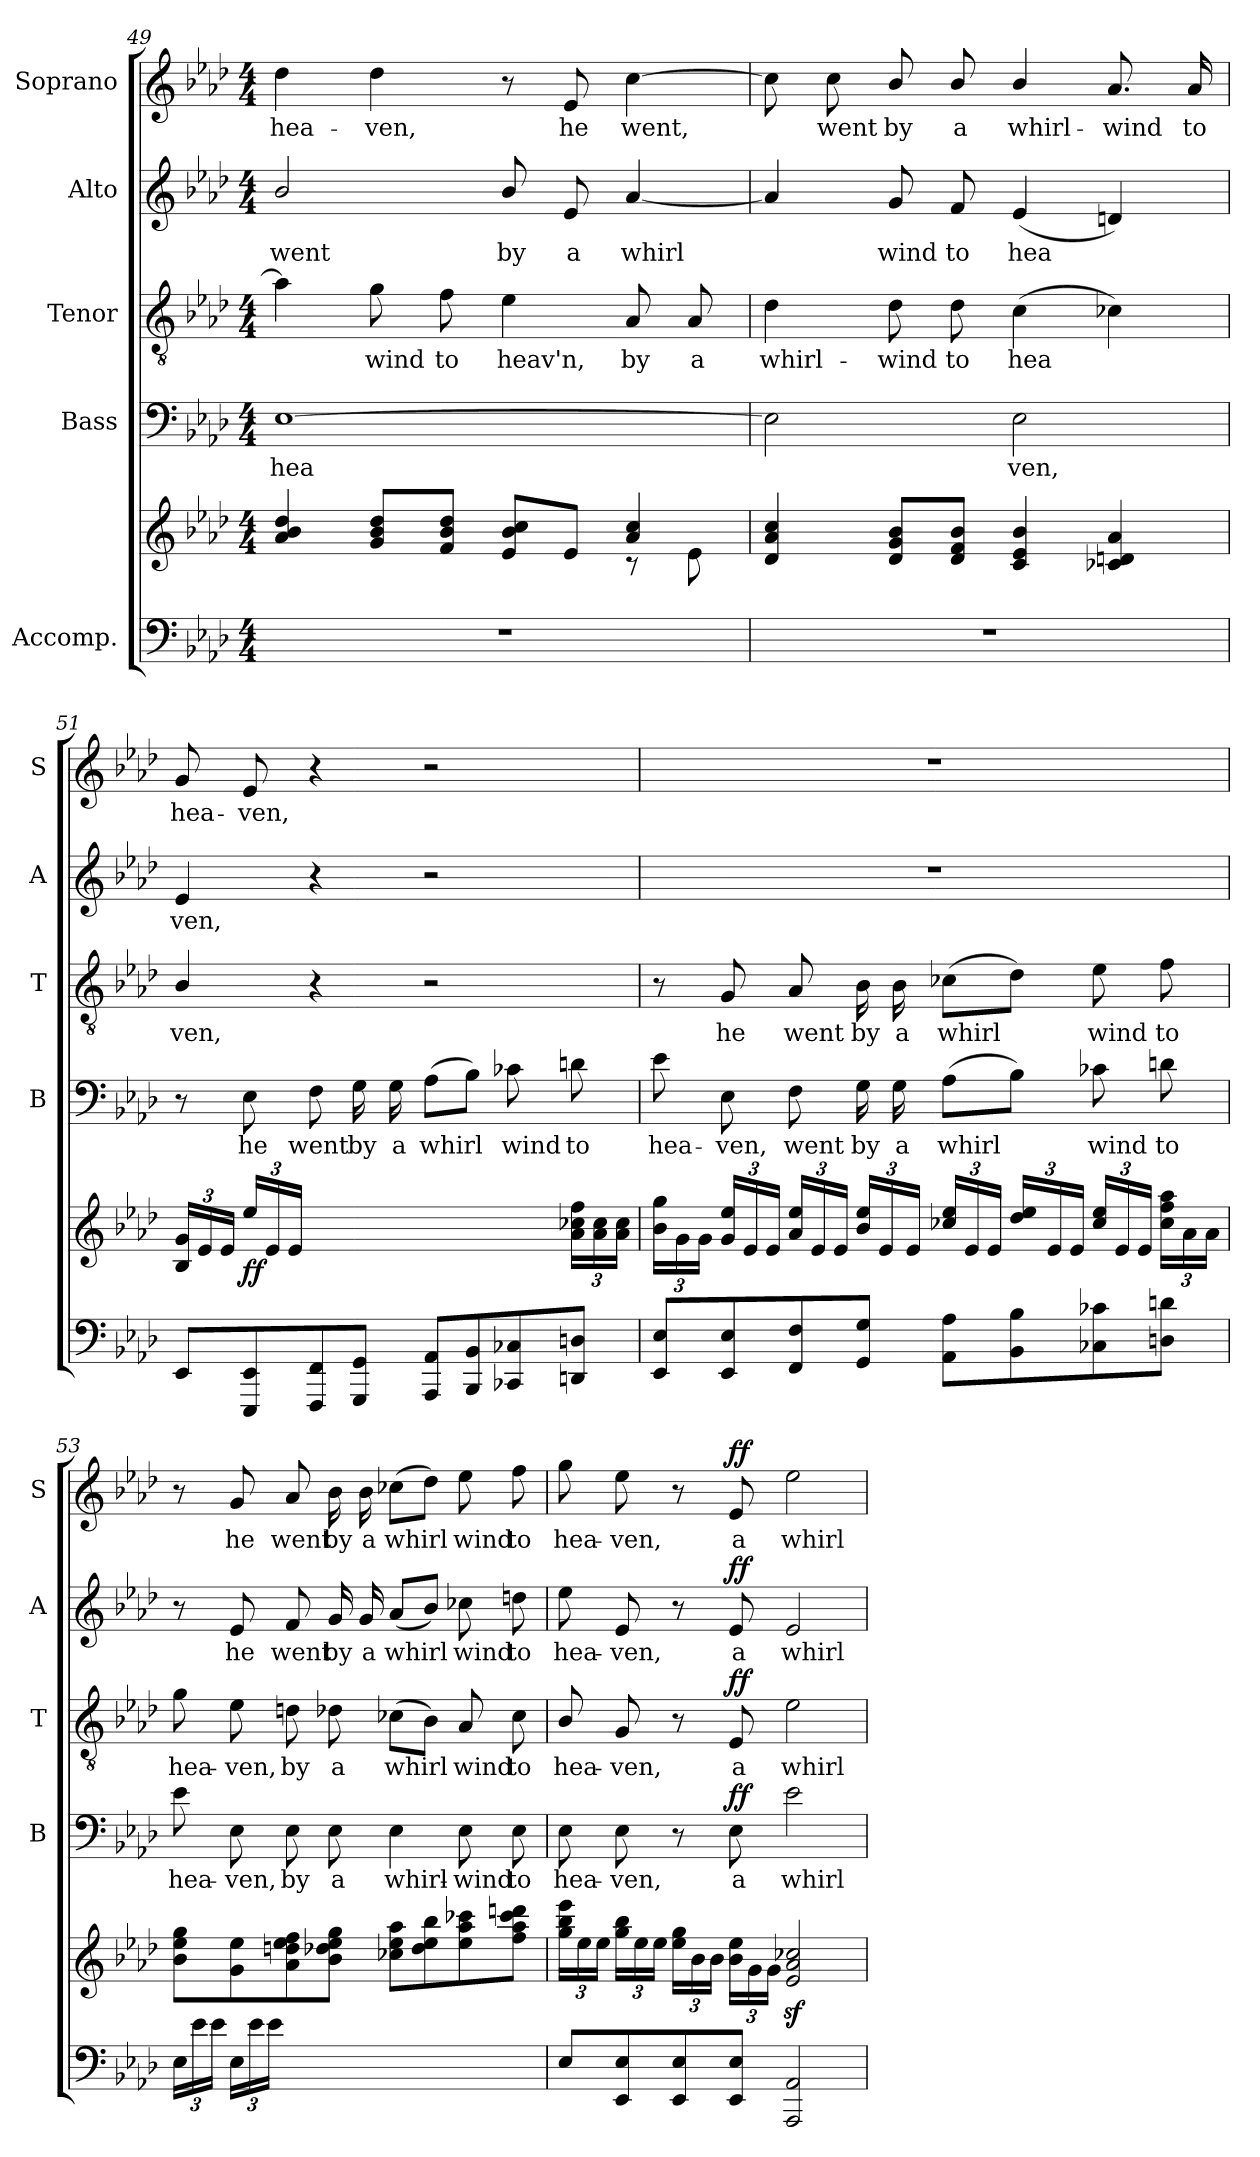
**kern	**kern	**dynam	**kern	**text	**dynam	**kern	**text	**dynam	**kern	**text	**dynam	**kern	**text	**dynam
*part5	*part5	*part5	*part4	*part4	*part4	*part3	*part3	*part3	*part2	*part2	*part2	*part1	*part1	*part1
*staff6	*staff5	*staff5/6	*staff4	*staff4	*staff4	*staff3	*staff3	*staff3	*staff2	*staff2	*staff2	*staff1	*staff1	*staff1
*I"Accomp.	*	*	*I"Bass	*	*	*I"Tenor	*	*	*I"Alto	*	*	*I"Soprano	*	*
*	*	*	*I'B	*	*	*I'T	*	*	*I'A	*	*	*I'S	*	*
!!LO:PB:g=z
*clefF4	*clefG2	*	*clefF4	*	*	*clefGv2	*	*	*clefG2	*	*	*clefG2	*	*
*k[b-e-a-d-]	*k[b-e-a-d-]	*	*k[b-e-a-d-]	*	*	*k[b-e-a-d-]	*	*	*k[b-e-a-d-]	*	*	*k[b-e-a-d-]	*	*
*A-:	*A-:	*	*A-:	*	*	*A-:	*	*	*A-:	*	*	*A-:	*	*
*M4/4	*M4/4	*	*M4/4	*	*	*M4/4	*	*	*M4/4	*	*	*M4/4	*	*
=49	=49	=49	=49	=49	=49	=49	=49	=49	=49	=49	=49	=49	=49	=49
*	*^	*	*	*	*	*	*	*	*	*	*	*	*	*
!	!	!	!	!	!LO:LY:b	!	!	!	!	!	!LO:LY:b	!	!	!LO:LY:b	!
1r	4a-/ 4b-/ 4dd-/	2ryy	.	[1E-	hea­	.	4a-\]	.	.	2b-/	went	.	4dd-\	hea-	.
!	!	!	!	!	!	!	!	!LO:LY:b	!	!	!	!	!	!LO:LY:b	!
.	8g/ 8b-/ 8dd-/L	.	.	.	.	.	8g\	wind	.	.	.	.	4dd-\	-ven,	.
!	!	!	!	!	!	!	!	!LO:LY:b	!	!	!	!	!	!	!
.	8f/ 8b-/ 8dd-/J	.	.	.	.	.	8f\	to	.	.	.	.	.	.	.
!	!	!	!	!	!	!	!	!LO:LY:b	!	!	!LO:LY:b	!	!	!	!
.	8e-/ 8b-/ 8cc/L	4ryy	.	.	.	.	4e-\	heav'n,	.	8b-/	by	.	8r	.	.
!	!	!	!	!	!	!	!	!	!	!	!LO:LY:b	!	!	!LO:LY:b	!
.	8e-/J	.	.	.	.	.	.	.	.	8e-/	a	.	8e-/	he	.
!	!	!	!	!	!	!	!	!LO:LY:b	!	!	!LO:LY:b	!	!	!LO:LY:b	!
.	4a-/ 4cc/	8rc	.	.	.	.	8A-/	by	.	[4a-/	whirl­	.	[4cc\	went,	.
!	!	!	!	!	!	!	!	!LO:LY:b	!	!	!	!	!	!	!
.	.	8e-\	.	.	.	.	8A-/	a	.	.	.	.	.	.	.
=50	=50	=50	=50	=50	=50	=50	=50	=50	=50	=50	=50	=50	=50	=50	=50
!	!	!	!	!	!	!	!	!LO:LY:b	!	!	!	!	!	!	!
1r	4d-/ 4a-/ 4cc/	1ryy	.	2E-\]	.	.	4d-\	whirl-	.	4a-/]	.	.	8cc\]	.	.
!	!	!	!	!	!	!	!	!	!	!	!	!	!	!LO:LY:b	!
.	.	.	.	.	.	.	.	.	.	.	.	.	8cc\	went	.
!	!	!	!	!	!	!	!	!LO:LY:b	!	!	!LO:LY:b	!	!	!LO:LY:b	!
.	8d-/ 8g/ 8b-/L	.	.	.	.	.	8d-\	-wind	.	8g/	wind	.	8b-/	by	.
!	!	!	!	!	!	!	!	!LO:LY:b	!	!	!LO:LY:b	!	!	!LO:LY:b	!
.	8d-/ 8f/ 8b-/J	.	.	.	.	.	8d-\	to	.	8f/	to	.	8b-/	a	.
!	!	!	!	!	!LO:LY:b	!	!	!LO:LY:b	!	!	!LO:LY:b	!	!	!LO:LY:b	!
.	4c/ 4e-/ 4b-/	.	.	2E-\	ven,	.	(>4c\	hea­	.	(<4e-/	hea­	.	4b-/	whirl-	.
!	!	!	!	!	!	!	!	!	!	!	!	!	!	!LO:LY:b	!
.	4c-/ 4d/ 4a-/	.	.	.	.	.	4c-X\)	.	.	4dn/)	.	.	8.a-/	-wind	.
!	!	!	!	!	!	!	!	!	!	!	!	!	!	!LO:LY:b	!
.	.	.	.	.	.	.	.	.	.	.	.	.	16a-/	to	.
=51	=51	=51	=51	=51	=51	=51	=51	=51	=51	=51	=51	=51	=51	=51	=51
!	!	!	!	!	!	!	!	!LO:LY:b	!	!	!LO:LY:b	!	!	!LO:LY:b	!
8EE-/L	24B-/ 24g/LL	1ryy	.	8r	.	.	4B-/	ven,	.	4e-/	ven,	.	8g/	hea-	.
.	24e-/	.	.	.	.	.	.	.	.	.	.	.	.	.	.
.	24e-/JJ	.	.	.	.	.	.	.	.	.	.	.	.	.	.
!	!	!	!LO:DY:b	!	!LO:LY:b	!	!	!	!	!	!	!	!	!LO:LY:b	!
8EEE-/ 8EE-/	24ee-/LL	.	ff	8E-\	he	.	.	.	.	.	.	.	8e-/	-ven,	.
.	24e-/	.	.	.	.	.	.	.	.	.	.	.	.	.	.
.	24e-/JJ	.	.	.	.	.	.	.	.	.	.	.	.	.	.
!	!	!	!	!	!LO:LY:b	!	!	!	!	!	!	!	!	!	!
8FFF/ 8FF/	8ryy	.	.	8F\	went	.	4r	.	.	4r	.	.	4r	.	.
!	!	!	!	!	!LO:LY:b	!	!	!	!	!	!	!	!	!	!
8GGG/ 8GG/J	8ryy	.	.	16G\	by	.	.	.	.	.	.	.	.	.	.
!	!	!	!	!	!LO:LY:b	!	!	!	!	!	!	!	!	!	!
.	.	.	.	16G\	a	.	.	.	.	.	.	.	.	.	.
!	!	!	!	!	!LO:LY:b	!	!	!	!	!	!	!	!	!	!
8AAA-/ 8AA-/L	8ryy	.	.	(>8A-\L	whirl­	.	2r	.	.	2r	.	.	2r	.	.
8BBB-/ 8BB-/	8ryy	.	.	8B-\J)	.	.	.	.	.	.	.	.	.	.	.
!	!	!	!	!	!LO:LY:b	!	!	!	!	!	!	!	!	!	!
8CC-X/ 8C-X/	8ryy	.	.	8c-X\	wind	.	.	.	.	.	.	.	.	.	.
!	!	!	!	!	!LO:LY:b	!	!	!	!	!	!	!	!	!	!
8DDn/ 8Dn/J	24a-\ 24cc-X\ 24ff\LL	.	.	8dn\	to	.	.	.	.	.	.	.	.	.	.
.	24a-\ 24cc-\	.	.	.	.	.	.	.	.	.	.	.	.	.	.
.	24a-\ 24cc-\JJ	.	.	.	.	.	.	.	.	.	.	.	.	.	.
*	*v	*v	*	*	*	*	*	*	*	*	*	*	*	*	*
!!LO:LB:g=z
=52	=52	=52	=52	=52	=52	=52	=52	=52	=52	=52	=52	=52	=52	=52
!	!	!	!	!LO:LY:b	!	!	!	!	!	!	!	!	!	!
8EE-/ 8E-/L	24b-\ 24gg\LL	.	8e-\	hea-	.	8r	.	.	1r	.	.	1r	.	.
.	24g\	.	.	.	.	.	.	.	.	.	.	.	.	.
.	24g\JJ	.	.	.	.	.	.	.	.	.	.	.	.	.
!	!	!	!	!LO:LY:b	!	!	!LO:LY:b	!	!	!	!	!	!	!
8EE-/ 8E-/	24g/ 24ee-/LL	.	8E-\	-ven,	.	8G/	he	.	.	.	.	.	.	.
.	24e-/	.	.	.	.	.	.	.	.	.	.	.	.	.
.	24e-/JJ	.	.	.	.	.	.	.	.	.	.	.	.	.
!	!	!	!	!LO:LY:b	!	!	!LO:LY:b	!	!	!	!	!	!	!
8FF/ 8F/	24a-/ 24ee-/LL	.	8F\	went	.	8A-/	went	.	.	.	.	.	.	.
.	24e-/	.	.	.	.	.	.	.	.	.	.	.	.	.
.	24e-/JJ	.	.	.	.	.	.	.	.	.	.	.	.	.
!	!	!	!	!LO:LY:b	!	!	!LO:LY:b	!	!	!	!	!	!	!
8GG/ 8G/J	24b-/ 24ee-/LL	.	16G\	by	.	16B-\	by	.	.	.	.	.	.	.
.	24e-/	.	.	.	.	.	.	.	.	.	.	.	.	.
!	!	!	!	!LO:LY:b	!	!	!LO:LY:b	!	!	!	!	!	!	!
.	.	.	16G\	a	.	16B-\	a	.	.	.	.	.	.	.
.	24e-/JJ	.	.	.	.	.	.	.	.	.	.	.	.	.
!	!	!	!	!LO:LY:b	!	!	!LO:LY:b	!	!	!	!	!	!	!
8AA-\ 8A-\L	24cc-X/ 24ee-/LL	.	(>8A-\L	whirl­	.	(>8c-X\L	whirl­	.	.	.	.	.	.	.
.	24e-/	.	.	.	.	.	.	.	.	.	.	.	.	.
.	24e-/JJ	.	.	.	.	.	.	.	.	.	.	.	.	.
8BB-\ 8B-\	24dd-/ 24ee-/LL	.	8B-\J)	.	.	8d-i\J)	.	.	.	.	.	.	.	.
.	24e-/	.	.	.	.	.	.	.	.	.	.	.	.	.
.	24e-/JJ	.	.	.	.	.	.	.	.	.	.	.	.	.
!	!	!	!	!LO:LY:b	!	!	!LO:LY:b	!	!	!	!	!	!	!
8C-X\ 8c-X\	24cc-/ 24ee-/LL	.	8c-X\	wind	.	8e-\	wind	.	.	.	.	.	.	.
.	24e-/	.	.	.	.	.	.	.	.	.	.	.	.	.
.	24e-/JJ	.	.	.	.	.	.	.	.	.	.	.	.	.
!	!	!	!	!LO:LY:b	!	!	!LO:LY:b	!	!	!	!	!	!	!
8Dn\ 8dn\J	24cc-\ 24ff\ 24aa-\LL	.	8dn\	to	.	8f\	to	.	.	.	.	.	.	.
.	24a-\	.	.	.	.	.	.	.	.	.	.	.	.	.
.	24a-\JJ	.	.	.	.	.	.	.	.	.	.	.	.	.
=53	=53	=53	=53	=53	=53	=53	=53	=53	=53	=53	=53	=53	=53	=53
!	!	!	!	!LO:LY:b	!	!	!LO:LY:b	!	!	!	!	!	!	!
24E-\LL	8b-\ 8ee-\ 8gg\L	.	8e-\	hea-	.	8g\	hea-	.	8r	.	.	8r	.	.
24e-\	.	.	.	.	.	.	.	.	.	.	.	.	.	.
24e-\JJ	.	.	.	.	.	.	.	.	.	.	.	.	.	.
!	!	!	!	!LO:LY:b	!	!	!LO:LY:b	!	!	!LO:LY:b	!	!	!LO:LY:b	!
24E-\LL	8g\ 8ee-\	.	8E-\	-ven,	.	8e-\	-ven,	.	8e-/	he	.	8g/	he	.
24e-\	.	.	.	.	.	.	.	.	.	.	.	.	.	.
24e-\JJ	.	.	.	.	.	.	.	.	.	.	.	.	.	.
!	!	!	!	!LO:LY:b	!	!	!LO:LY:b	!	!	!LO:LY:b	!	!	!LO:LY:b	!
4ryy	8a-\ 8ddn\ 8ee-\ 8ff\	.	8E-\	by	.	8dn\	by	.	8f/	went	.	8a-/	went	.
!	!	!	!	!LO:LY:b	!	!	!LO:LY:b	!	!	!LO:LY:b	!	!	!LO:LY:b	!
.	8b-\ 8dd-X\ 8ee-\ 8gg\J	.	8E-\	a	.	8d-X\	a	.	16g/	by	.	16b-\	by	.
!	!	!	!	!	!	!	!	!	!	!LO:LY:b	!	!	!LO:LY:b	!
.	.	.	.	.	.	.	.	.	16g/	a	.	16b-\	a	.
!	!	!	!	!LO:LY:b	!	!	!LO:LY:b	!	!	!LO:LY:b	!	!	!LO:LY:b	!
4ryy	8cc-X\ 8ee-\ 8aa-\L	.	4E-\	whirl-	.	(>8c-X\L	whirl­	.	(<8a-/L	whirl­	.	(>8cc-X\L	whirl­	.
.	8dd-\ 8ee-\ 8bb-\	.	.	.	.	8B-\J)	.	.	8b-/J)	.	.	8dd-i\J)	.	.
!	!	!	!	!LO:LY:b	!	!	!LO:LY:b	!	!	!LO:LY:b	!	!	!LO:LY:b	!
4ryy	8ee-\ 8aa-\ 8ccc-X\	.	8E-\	-wind	.	8A-/	wind	.	8cc-X\	wind	.	8ee-\	wind	.
!	!	!	!	!LO:LY:b	!	!	!LO:LY:b	!	!	!LO:LY:b	!	!	!LO:LY:b	!
.	8ff\ 8aa-\ 8ccc-\ 8dddn\J	.	8E-\	to	.	8c-\	to	.	8ddn\	to	.	8ff\	to	.
=54	=54	=54	=54	=54	=54	=54	=54	=54	=54	=54	=54	=54	=54	=54
!	!	!	!	!LO:LY:b	!	!	!LO:LY:b	!	!	!LO:LY:b	!	!	!LO:LY:b	!
8E-/L	24gg\ 24bb-\ 24eee-\LL	.	8E-\	hea-	.	8B-/	hea-	.	8ee-\	hea-	.	8gg\	hea-	.
.	24ee-\	.	.	.	.	.	.	.	.	.	.	.	.	.
.	24ee-\JJ	.	.	.	.	.	.	.	.	.	.	.	.	.
!	!	!	!	!LO:LY:b	!	!	!LO:LY:b	!	!	!LO:LY:b	!	!	!LO:LY:b	!
8EE-/ 8E-/	24gg\ 24bb-\LL	.	8E-\	-ven,	.	8G/	-ven,	.	8e-/	-ven,	.	8ee-\	-ven,	.
.	24ee-\	.	.	.	.	.	.	.	.	.	.	.	.	.
.	24ee-\JJ	.	.	.	.	.	.	.	.	.	.	.	.	.
8EE-/ 8E-/	24ee-\ 24gg\LL	.	8r	.	.	8r	.	.	8r	.	.	8r	.	.
.	24b-\	.	.	.	.	.	.	.	.	.	.	.	.	.
.	24b-\JJ	.	.	.	.	.	.	.	.	.	.	.	.	.
!	!	!	!	!LO:LY:b	!LO:DY:b	!	!LO:LY:b	!LO:DY:b	!	!LO:LY:b	!LO:DY:b	!	!LO:LY:b	!LO:DY:b
8EE-/ 8E-/J	24b-\ 24ee-\LL	.	8E-\	a	ff	8E-/	a	ff	8e-/	a	ff	8e-/	a	ff
.	24g\	.	.	.	.	.	.	.	.	.	.	.	.	.
.	24g\JJ	.	.	.	.	.	.	.	.	.	.	.	.	.
!	!	!	!	!LO:LY:b	!	!	!LO:LY:b	!	!	!LO:LY:b	!	!	!LO:LY:b	!
2AAA-/ 2AA-/	2e-/z< 2a-/z< 2cc-X/z<	.	2e-\	whirl-	.	2e-\	whirl-	.	2e-/	whirl-	.	2ee-\	whirl-	.
=	=	=	=	=	=	=	=	=	=	=	=	=	=	=
*-	*-	*-	*-	*-	*-	*-	*-	*-	*-	*-	*-	*-	*-	*-
